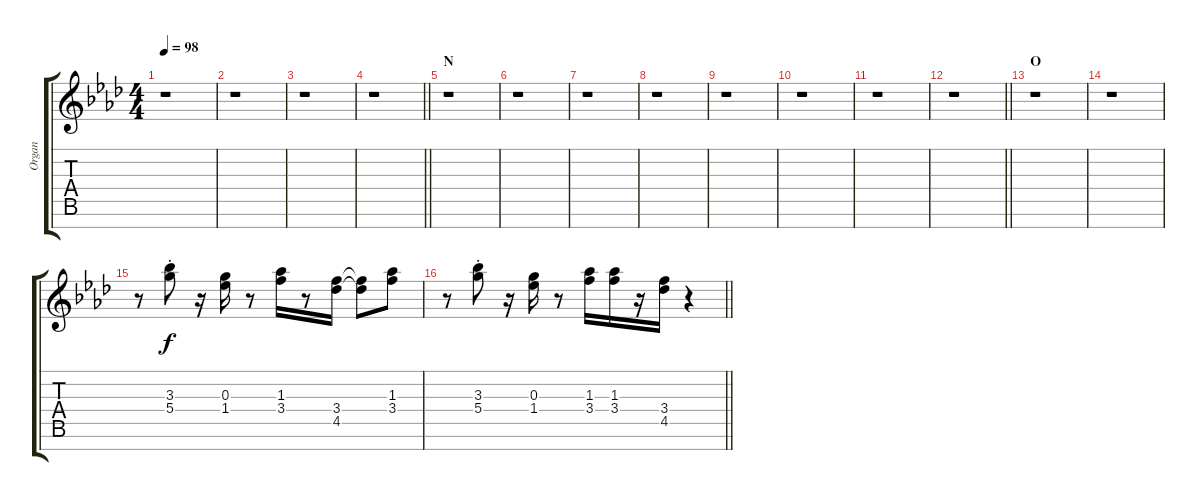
\track ("Organ" "Organ") {instrument rockorgan}
\staff {score tabs}
\tuning (E6 B5 G5 D5 A4 E4 B3) {hide}
\ts (4 4)
\tempo 98
\clef g2
\ks ab
r.1{dy f} |
r.1 |
r.1 |
\barLineRight lightlight
r.1 |
\section ("" "N")
r.1 |
r.1 |
r.1 |
r.1 |
r.1 |
r.1 |
r.1 |
\barLineRight lightlight
r.1 |
\section ("" "O")
r.1 |
r.1 |
r.8 (3.3{st} 5.4{st}).8 r.16 (0.3 1.4).16 r.8 (1.3 3.4).16 r.8 (3.4 4.5).16 (3.4{t} 4.5{t}).8 (1.3 3.4).8 |
\barLineRight lightlight
r.8 (3.3{st} 5.4{st}).8 r.16 (0.3 1.4).16 r.8 (1.3 3.4).16 (1.3 3.4).16 r.16 (3.4 4.5).16 r.4
